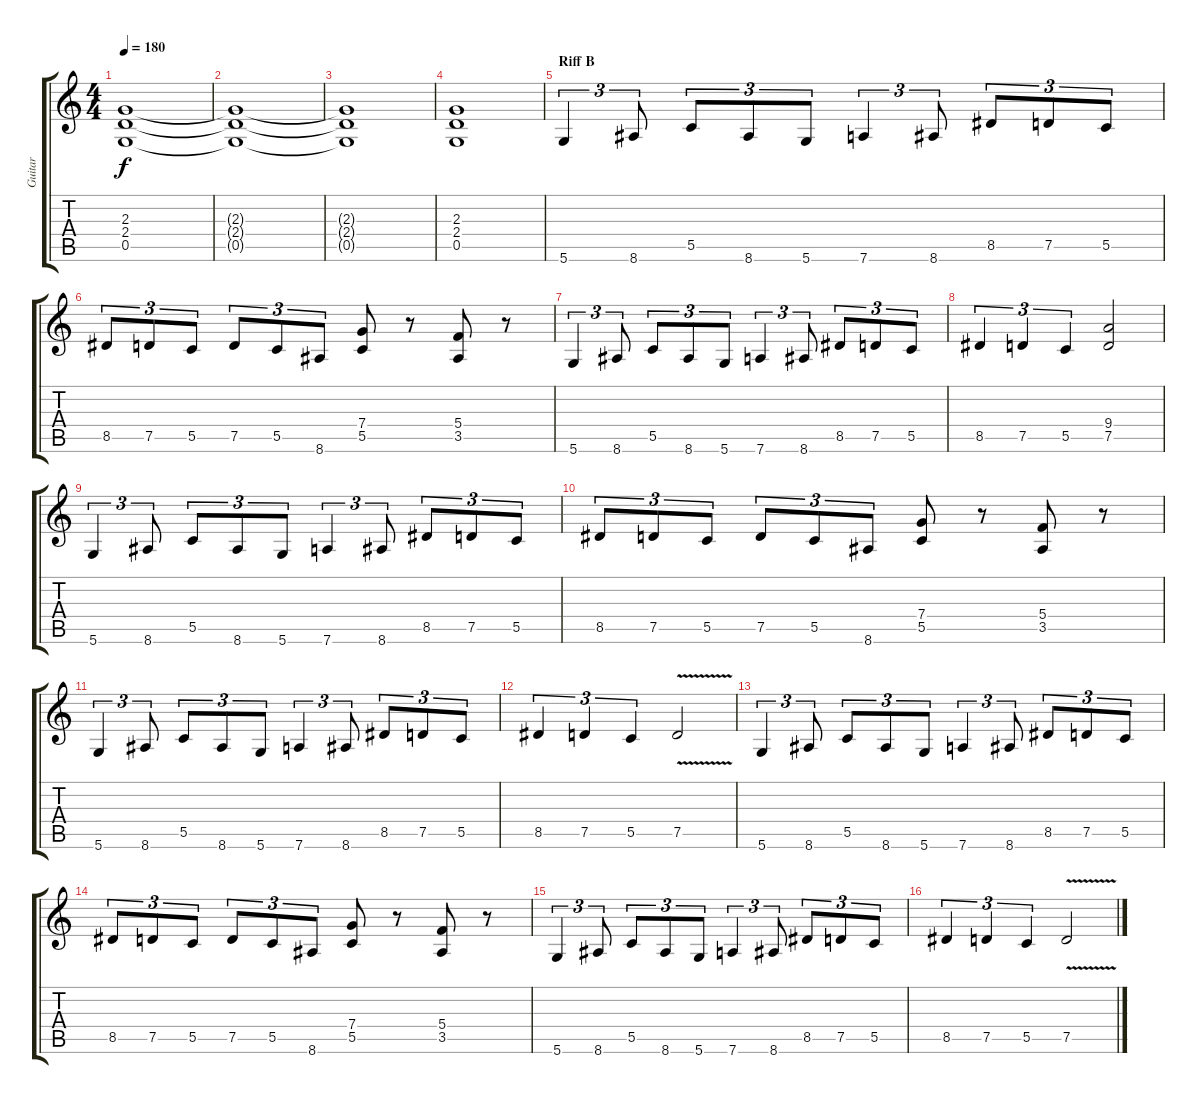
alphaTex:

\track ("Guitar" "Guitar") {instrument distortionguitar}
\staff {score tabs}
\tuning (D4 A3 F3 C3 G2 D2) {hide}
\ts (4 4)
\tempo 180
\clef g2
\ks c
(2.3{t} 2.4{t} 0.5{t}).1{dy f} |
(2.3{t} 2.4{t} 0.5{t}).1 |
(2.3{t} 2.4{t} 0.5{t}).1 |
(2.3 2.4 0.5).1 |
\section ("" "Riff B")
5.6.4{tu (3 2)} 8.6.8{tu (3 2)} 5.5.8{tu (3 2)} 8.6.8{tu (3 2)} 5.6.8{tu (3 2)} 7.6.4{tu (3 2)} 8.6.8{tu (3 2)} 8.5.8{tu (3 2)} 7.5.8{tu (3 2)} 5.5.8{tu (3 2)} |
8.5.8{tu (3 2)} 7.5.8{tu (3 2)} 5.5.8{tu (3 2)} 7.5.8{tu (3 2)} 5.5.8{tu (3 2)} 8.6.8{tu (3 2)} (7.4 5.5).8 r.8 (5.4 3.5).8 r.8 |
5.6.4{tu (3 2)} 8.6.8{tu (3 2)} 5.5.8{tu (3 2)} 8.6.8{tu (3 2)} 5.6.8{tu (3 2)} 7.6.4{tu (3 2)} 8.6.8{tu (3 2)} 8.5.8{tu (3 2)} 7.5.8{tu (3 2)} 5.5.8{tu (3 2)} |
8.5.4{tu (3 2)} 7.5.4{tu (3 2)} 5.5.4{tu (3 2)} (9.4 7.5).2 |
5.6.4{tu (3 2) volume 16} 8.6.8{tu (3 2)} 5.5.8{tu (3 2)} 8.6.8{tu (3 2)} 5.6.8{tu (3 2)} 7.6.4{tu (3 2)} 8.6.8{tu (3 2)} 8.5.8{tu (3 2)} 7.5.8{tu (3 2)} 5.5.8{tu (3 2)} |
8.5.8{tu (3 2)} 7.5.8{tu (3 2)} 5.5.8{tu (3 2)} 7.5.8{tu (3 2)} 5.5.8{tu (3 2)} 8.6.8{tu (3 2)} (7.4 5.5).8 r.8 (5.4 3.5).8 r.8 |
5.6.4{tu (3 2)} 8.6.8{tu (3 2)} 5.5.8{tu (3 2)} 8.6.8{tu (3 2)} 5.6.8{tu (3 2)} 7.6.4{tu (3 2)} 8.6.8{tu (3 2)} 8.5.8{tu (3 2)} 7.5.8{tu (3 2)} 5.5.8{tu (3 2)} |
8.5.4{tu (3 2)} 7.5.4{tu (3 2)} 5.5.4{tu (3 2)} 7.5{v}.2 |
5.6.4{tu (3 2)} 8.6.8{tu (3 2)} 5.5.8{tu (3 2)} 8.6.8{tu (3 2)} 5.6.8{tu (3 2)} 7.6.4{tu (3 2)} 8.6.8{tu (3 2)} 8.5.8{tu (3 2)} 7.5.8{tu (3 2)} 5.5.8{tu (3 2)} |
8.5.8{tu (3 2)} 7.5.8{tu (3 2)} 5.5.8{tu (3 2)} 7.5.8{tu (3 2)} 5.5.8{tu (3 2)} 8.6.8{tu (3 2)} (7.4 5.5).8 r.8 (5.4 3.5).8 r.8 |
5.6.4{tu (3 2)} 8.6.8{tu (3 2)} 5.5.8{tu (3 2)} 8.6.8{tu (3 2)} 5.6.8{tu (3 2)} 7.6.4{tu (3 2)} 8.6.8{tu (3 2)} 8.5.8{tu (3 2)} 7.5.8{tu (3 2)} 5.5.8{tu (3 2)} |
8.5.4{tu (3 2)} 7.5.4{tu (3 2)} 5.5.4{tu (3 2)} 7.5{v}.2
